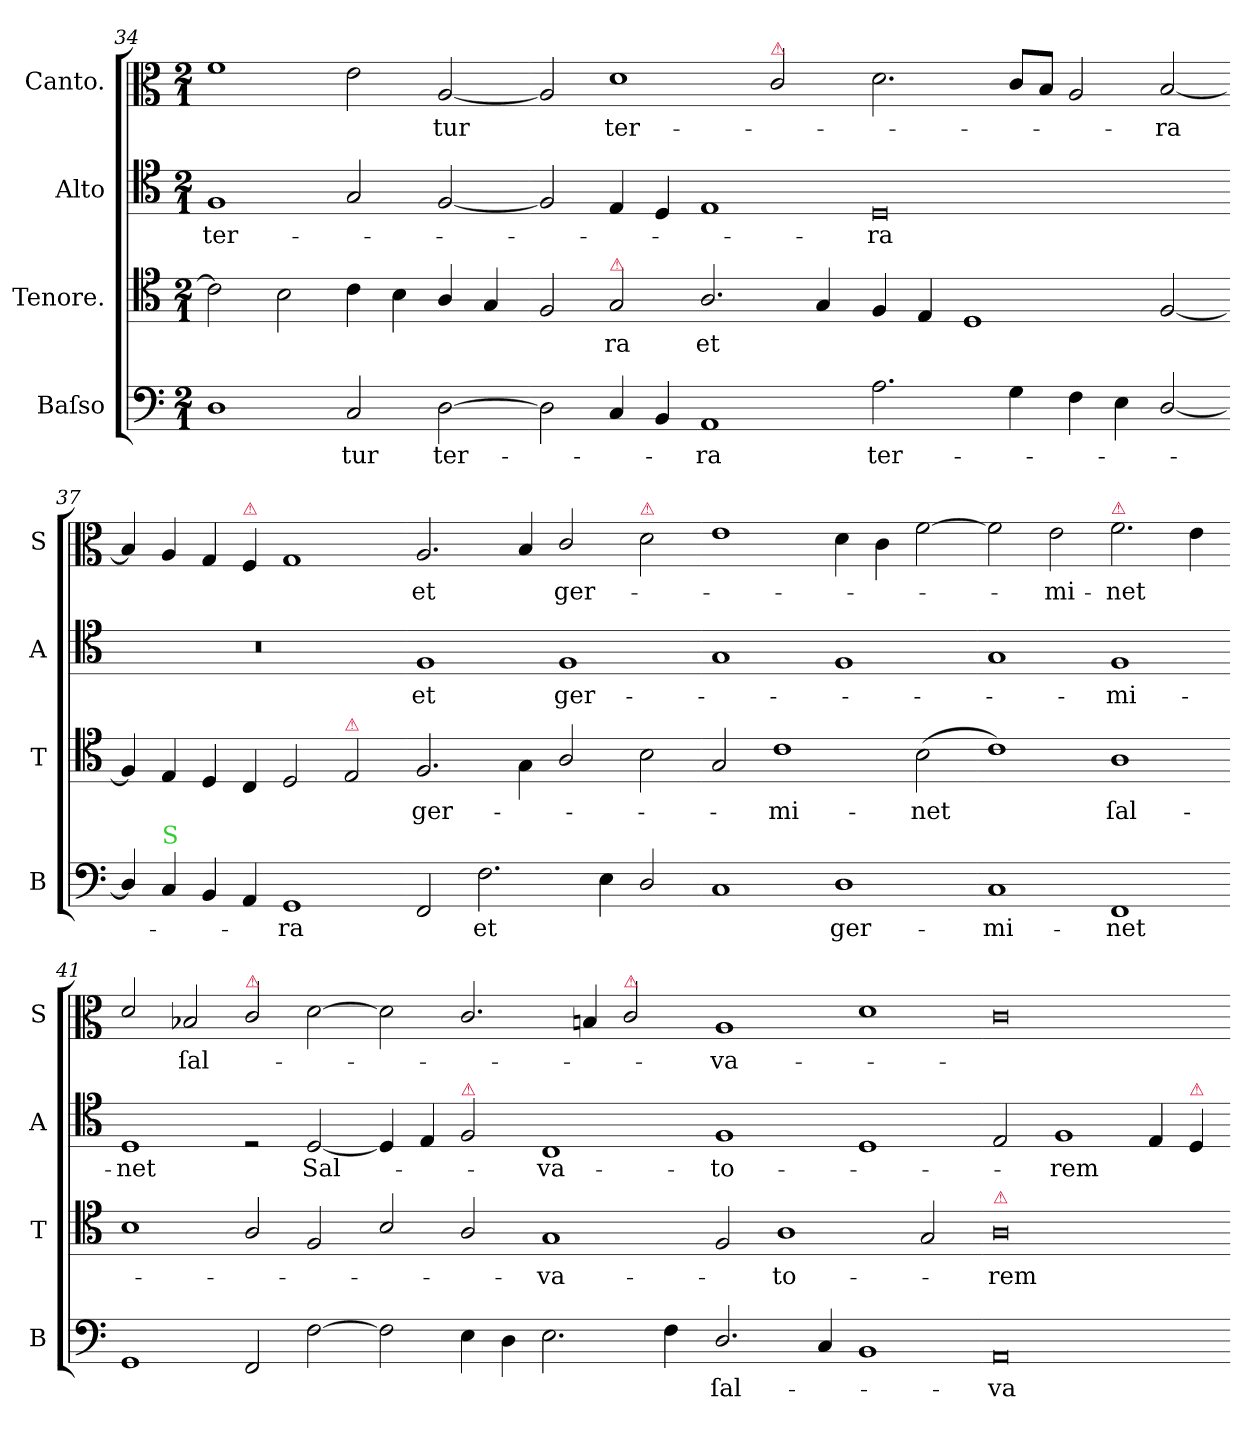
**kern	**text	**kern	**text	**kern	**text	**kern	**text
*part4	*part4	*part3	*part3	*part2	*part2	*part1	*part1
*staff4	*staff4	*staff3	*staff3	*staff2	*staff2	*staff1	*staff1
*I"Baſso	*	*I"Tenore.	*	*I"Alto	*	*I"Canto.	*
*I'B	*	*I'T	*	*I'A	*	*I'S	*
*clefF4	*	*clefC4	*	*clefC4	*	*clefC3	*
*k[]	*	*k[]	*	*k[]	*	*k[]	*
*M2/1	*	*M2/1	*	*M2/1	*	*M2/1	*
=34	=34	=34	=34	=34	=34	=34	=34
1D	.	2c]	.	1F	ter-	1f	.
.	.	2B\	.	.	.	.	.
2C/	-tur	4c\	.	2G/	.	2e\	.
.	.	4B\	.	.	.	.	.
[2D\	ter-	4A/	.	[2F/	.	[2A/	-tur
.	.	4G/	.	.	.	.	.
=35-	=35-	=35-	=35-	=35-	=35-	=35-	=35-
2D\]	.	2F/	.	2F/]	.	2A/]	.
!	!	!LO:TX:a:color=crimson:t=⚠	!	!	!	!	!
4C/	.	2G/	-ra	4E/	.	1d	ter-
4BB/	.	.	.	4D/	.	.	.
1AA	-ra	2.A/	et	1E	.	.	.
!	!	!	!	!	!	!LO:TX:a:color=crimson:t=⚠	!
.	.	.	.	.	.	2c/	.
.	.	4G/	.	.	.	.	.
=36-	=36-	=36-	=36-	=36-	=36-	=36-	=36-
2.A\	ter-	4F/	.	0D	-ra	2.d\	.
.	.	4E/	.	.	.	.	.
.	.	1D	.	.	.	.	.
4G\	.	.	.	.	.	8c/L	.
.	.	.	.	.	.	8B/J	.
4F\	.	.	.	.	.	2A/	.
4E\	.	.	.	.	.	.	.
[2D/	.	[2F/	.	.	.	[2B/	-ra
=37-	=37-	=37-	=37-	=37-	=37-	=37-	=37-
4D/]	.	4F/]	.	0r	.	4B/]	.
!LO:TX:a:color=limegreen:t=S	!	!	!	!	!	!	!
4C/	.	4E/	.	.	.	4A/	.
4BB/	.	4D/	.	.	.	4G/	.
!	!	!	!	!	!	!LO:TX:a:color=crimson:t=⚠	!
4AA/	.	4C/	.	.	.	4F/	.
1GG	-ra	2D/	.	.	.	1G	.
!	!	!LO:TX:a:color=crimson:t=⚠	!	!	!	!	!
.	.	2E/	.	.	.	.	.
=38-	=38-	=38-	=38-	=38-	=38-	=38-	=38-
2FF/	.	2.F/	ger-	1F	et	2.A/	et
2.F\	et	.	.	.	.	.	.
.	.	4G\	.	.	.	4B/	.
.	.	2A/	.	1F	ger-	2c/	ger-
4E\	.	.	.	.	.	.	.
!	!	!	!	!	!	!LO:TX:a:color=crimson:t=⚠	!
2D/	.	2B\	.	.	.	2d\	.
=39-	=39-	=39-	=39-	=39-	=39-	=39-	=39-
1C	.	2G/	.	1G	.	1e	.
.	.	1c	-mi-	.	.	.	.
1D	ger-	.	.	1F	.	4d\	.
.	.	.	.	.	.	4c\	.
.	.	(2B\	-net	.	.	[2f\	.
=40-	=40-	=40-	=40-	=40-	=40-	=40-	=40-
1C	-mi-	1c)	.	1G	.	2f\]	.
.	.	.	.	.	.	2e\	-mi-
!	!	!	!	!	!	!LO:TX:a:color=crimson:t=⚠	!
1FF	-net	1A	ſal-	1F	-mi-	2.f\	-net
.	.	.	.	.	.	4e\	.
=41-	=41-	=41-	=41-	=41-	=41-	=41-	=41-
1GG	.	1B	.	1D	-net	2d/	.
.	.	.	.	.	.	2B-X/	ſal-
!	!	!	!	!	!	!LO:TX:a:color=crimson:t=⚠	!
2FF/	.	2A/	.	2rD	.	2c/	.
[2F\	.	2F/	.	[2D/	Sal-	[2d\	.
=42-	=42-	=42-	=42-	=42-	=42-	=42-	=42-
2F\]	.	2B/	.	4D/]	.	2d\]	.
.	.	.	.	4E/	.	.	.
!	!	!	!	!LO:TX:a:color=crimson:t=⚠	!	!	!
4E\	.	2A/	.	2F/	.	2.c/	.
4D\	.	.	.	.	.	.	.
2.E\	.	1G	-va-	1C	-va-	.	.
.	.	.	.	.	.	4Bn/	.
!	!	!	!	!	!	!LO:TX:a:color=crimson:t=⚠	!
.	.	.	.	.	.	2c/	.
4F\	.	.	.	.	.	.	.
=43-	=43-	=43-	=43-	=43-	=43-	=43-	=43-
2.D/	ſal-	2F/	.	1F	-to-	1A	-va-
.	.	1A	-to-	.	.	.	.
4C/	.	.	.	.	.	.	.
1BB	.	.	.	1D	.	1d	.
.	.	2G/	.	.	.	.	.
=44-	=44-	=44-	=44-	=44-	=44-	=44-	=44-
!	!	!LO:TX:a:color=crimson:t=⚠	!	!	!	!	!
0AA	-va-	0A	-rem	2E/	.	0c	.
.	.	.	.	1F	-rem	.	.
.	.	.	.	4E/	.	.	.
!	!	!	!	!LO:TX:a:color=crimson:t=⚠	!	!	!
.	.	.	.	4D/	.	.	.
=-	=-	=-	=-	=-	=-	=-	=-
*-	*-	*-	*-	*-	*-	*-	*-
